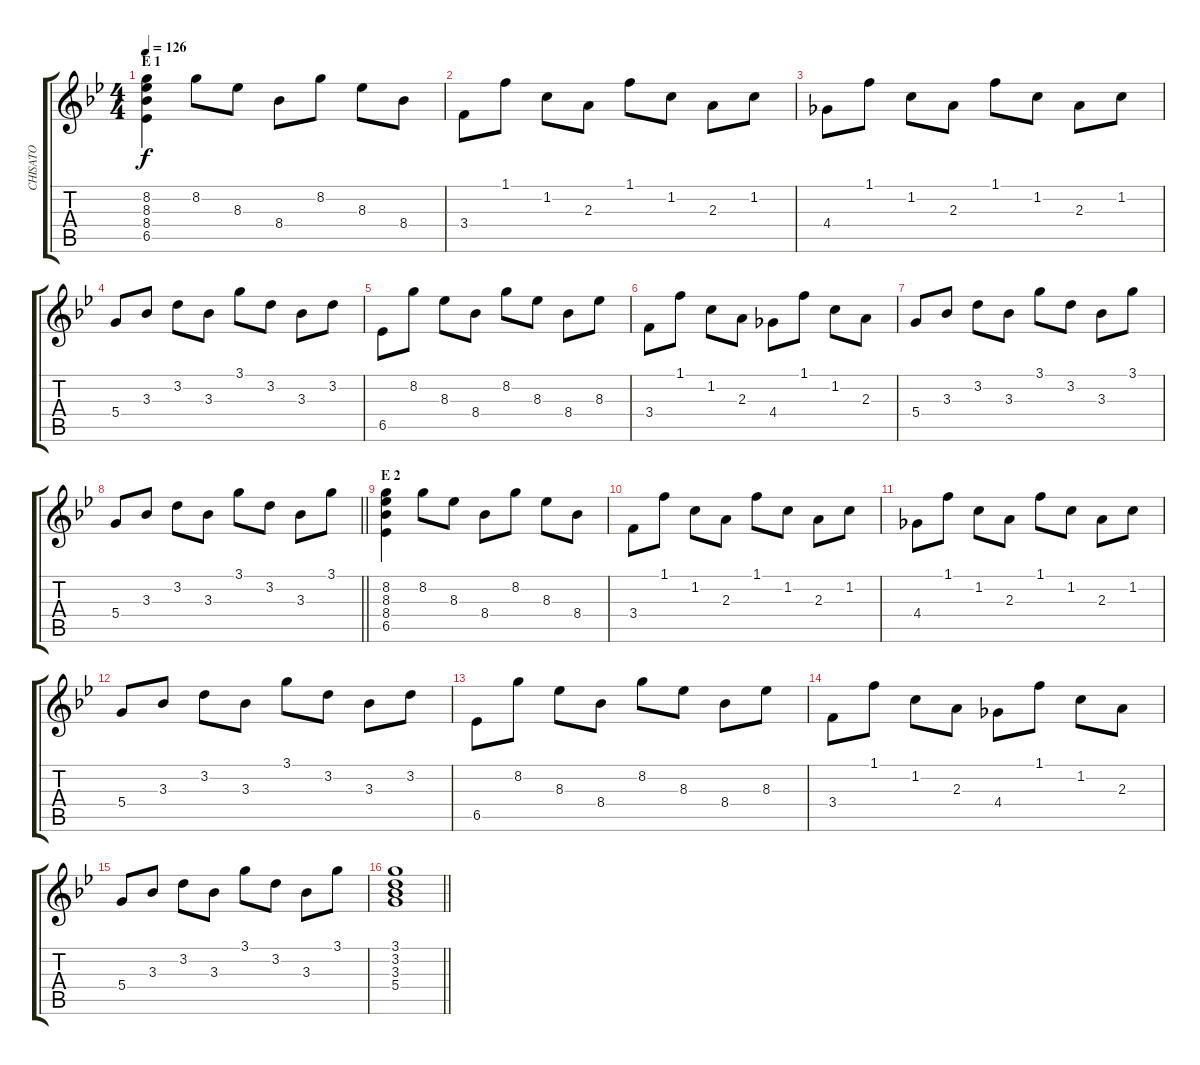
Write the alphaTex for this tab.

\track ("CHISATO" "CHISATO") {instrument electricguitarclean}
\staff {score tabs}
\tuning (E4 B3 G3 D3 A2 E2) {hide}
\ts (4 4)
\section ("" "E 1")
\tempo 126
\clef g2
\ks bb
(8.2 8.3 8.4 6.5).4{dy f} 8.2.8 8.3.8 8.4.8 8.2.8 8.3.8 8.4.8 |
3.4.8 1.1.8 1.2.8 2.3.8 1.1.8 1.2.8 2.3.8 1.2.8 |
4.4.8 1.1.8 1.2.8 2.3.8 1.1.8 1.2.8 2.3.8 1.2.8 |
5.4.8 3.3.8 3.2.8 3.3.8 3.1.8 3.2.8 3.3.8 3.2.8 |
6.5.8 8.2.8 8.3.8 8.4.8 8.2.8 8.3.8 8.4.8 8.3.8 |
3.4.8 1.1.8 1.2.8 2.3.8 4.4.8 1.1.8 1.2.8 2.3.8 |
5.4.8 3.3.8 3.2.8 3.3.8 3.1.8 3.2.8 3.3.8 3.1.8 |
\barLineRight lightlight
5.4.8 3.3.8 3.2.8 3.3.8 3.1.8 3.2.8 3.3.8 3.1.8 |
\section ("" "E 2")
(8.2 8.3 8.4 6.5).4 8.2.8 8.3.8 8.4.8 8.2.8 8.3.8 8.4.8 |
3.4.8 1.1.8 1.2.8 2.3.8 1.1.8 1.2.8 2.3.8 1.2.8 |
4.4.8 1.1.8 1.2.8 2.3.8 1.1.8 1.2.8 2.3.8 1.2.8 |
5.4.8 3.3.8 3.2.8 3.3.8 3.1.8 3.2.8 3.3.8 3.2.8 |
6.5.8 8.2.8 8.3.8 8.4.8 8.2.8 8.3.8 8.4.8 8.3.8 |
3.4.8 1.1.8 1.2.8 2.3.8 4.4.8 1.1.8 1.2.8 2.3.8 |
5.4.8 3.3.8 3.2.8 3.3.8 3.1.8 3.2.8 3.3.8 3.1.8 |
\barLineRight lightlight
(3.1 3.2 3.3 5.4).1
